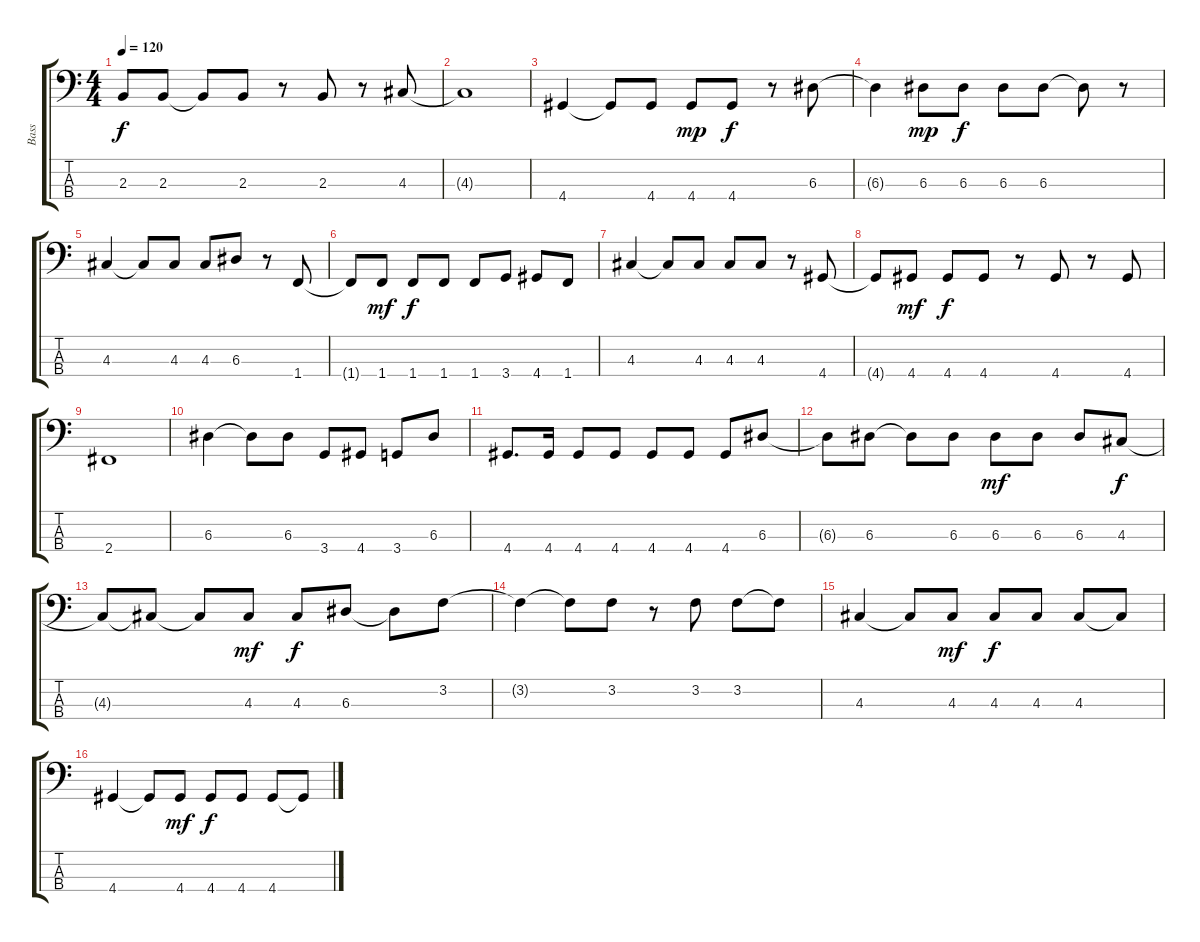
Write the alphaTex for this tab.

\track ("Bass" "Bass") {instrument electricbassfinger}
\staff {score tabs}
\tuning (G2 D2 A1 E1) {hide}
\ts (4 4)
\tempo 120
\clef f4
\ks c
2.3.8{dy f} 2.3.8 2.3{t}.8 2.3.8 r.8 2.3.8 r.8 4.3.8 |
4.3{t}.1 |
4.4.4 4.4{t}.8 4.4.8 4.4.8{dy mp} 4.4.8{dy f} r.8 6.3.8 |
6.3{t}.4 6.3.8{dy mp} 6.3.8{dy f} 6.3.8 6.3.8 6.3{t}.8 r.8 |
4.3.4 4.3{t}.8 4.3.8 4.3.8 6.3.8 r.8 1.4.8 |
1.4{t}.8 1.4.8{dy mf} 1.4.8{dy f} 1.4.8 1.4.8 3.4.8 4.4.8 1.4.8 |
4.3.4 4.3{t}.8 4.3.8 4.3.8 4.3.8 r.8 4.4.8 |
4.4{t}.8 4.4.8{dy mf} 4.4.8{dy f} 4.4.8 r.8 4.4.8 r.8 4.4.8 |
2.4.1 |
6.3.4 6.3{t}.8 6.3.8 3.4.8 4.4.8 3.4.8 6.3.8 |
4.4.8{d} 4.4.16 4.4.8 4.4.8 4.4.8 4.4.8 4.4.8 6.3.8 |
6.3{t}.8 6.3.8 6.3{t}.8 6.3.8 6.3.8{dy mf} 6.3.8 6.3.8 4.3.8{dy f} |
4.3{t}.8 4.3{t}.8 4.3{t}.8 4.3.8{dy mf} 4.3.8{dy f} 6.3.8 6.3{t}.8 3.2.8 |
3.2{t}.4 3.2{t}.8 3.2.8 r.8 3.2.8 3.2.8 3.2{t}.8 |
4.3.4 4.3{t}.8 4.3.8{dy mf} 4.3.8{dy f} 4.3.8 4.3.8 4.3{t}.8 |
4.4.4 4.4{t}.8 4.4.8{dy mf} 4.4.8{dy f} 4.4.8 4.4.8 4.4{t}.8
